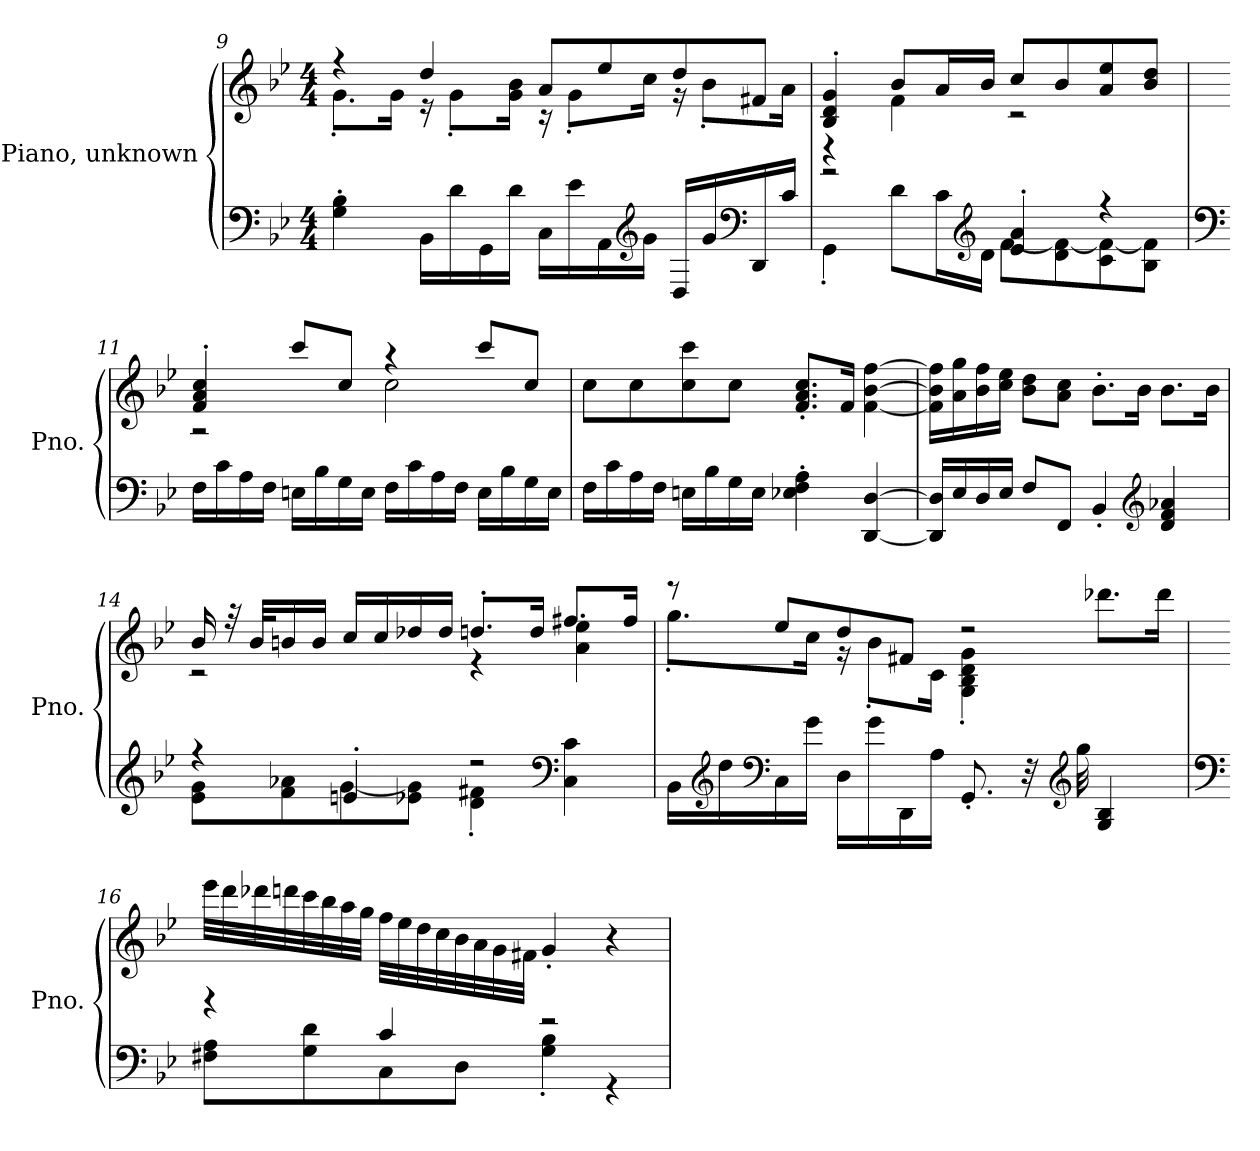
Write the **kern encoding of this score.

**kern	**kern
*part1	*part1
*staff2	*staff1
*I"Piano, unknown	*
*I'Pno.	*
!!LO:LB:g=z
*clefF4	*clefG2
*k[b-e-]	*k[b-e-]
*M4/4	*M4/4
=9	=9
*	*^
4G\' 4B-\'	4r	8.g'\L
.	.	16g\Jk
16BB-\LL	4dd/	16r
16d\	.	8g'\L
16GG\	.	.
16d\JJ	.	16g\ 16b-\Jk
16C\LL	8a/L	16r
16e-\	.	8g'\L
16AA\	8ee-/	.
*clefG2	*	*
16g\JJ	.	16cc\Jk
16D/LL	8dd/	16r
16g/	.	8b-'\L
*clefF4	*	*
16DD/	8f#X/J	.
16c/JJ	.	16a\Jk
=10	=10	=10
*^	*	*
2r	4GG'\	4B-/' 4d/' 4g/'	4r
.	8d\L	8b-/L	4f\
.	16c\L	16a/L	.
*clefG2	*	*	*
.	16d\JJ	16b-/JJ	.
4e-/' 4a/'	[8f\L	8cc/L	2r
.	8d\ 8f\_	8b-/	.
4r	8c\ 8f\_	8a/ 8ee-/	.
.	8B-\ 8f\]J	8b-/ 8dd/J	.
*v	*v	*	*
!!LO:LB:g=z	!!
=11	=11	=11
*clefF4	*	*
16F\LL	4f/' 4a/' 4cc/'	2r
16c\	.	.
16A\	.	.
16F\JJ	.	.
16En\LL	8ccc/L	.
16B-\	.	.
16G\	8cc/J	.
16E\JJ	.	.
16F\LL	4r	2cc\
16c\	.	.
16A\	.	.
16F\JJ	.	.
16E\LL	8ccc/L	.
16B-\	.	.
16G\	8cc/J	.
16E\JJ	.	.
*	*v	*v
=12	=12
16F\LL	8cc\L
16c\	.
16A\	8cc\
16F\JJ	.
16En\LL	8cc\ 8ccc\
16B-\	.
16G\	8cc\J
16E\JJ	.
4E-X\' 4F\' 4A\'	8.f/' 8.a/' 8.cc/'L
.	16f/Jk
[4DD/ [4D/	[4f\ [4b-\ [4ff\
=13	=13
16DD/] 16D/]LL	16f\] 16b-\] 16ff\]LL
16E-/	16a\ 16gg\
16D/	16b-\ 16ff\
16E-/JJ	16cc\ 16ee-\JJ
8F/L	8b-\ 8dd\L
8FF/J	8a\ 8cc\J
4BB-'/	8.b-'\L
.	16b-\Jk
*clefG2	*
4d/ 4f/ 4a-X/	8.b-\L
.	16b-\Jk
!!LO:PB:g=z
=14	=14
*^	*^
4r	8e-\ 8g\L	16b-/	2r
.	.	32r	.
.	.	32b-/KLL	.
.	8f\ 8a-X\	16bn/	.
.	.	16b/JJ	.
4en'/	[8g\	16cc/LL	.
.	.	16cc/	.
.	8e-X\ 8g\]J	16dd-X/	.
.	.	16dd-/JJ	.
2r	4d\' 4f#X\'	8.ddn'/L	4r
.	.	16dd/Jk	.
*clefF4	*	*	*
.	4C\ 4c\	8.ff#X/L	4a\ 4ee-\
.	.	16ff#/Jk	.
*v	*v	*	*
=15	=15	=15
16BB-\LL	8r	8.gg'\L
*clefG2	*	*
16dd\	.	.
*clefF4	*	*
16C\	8ee-/L	.
16g\JJ	.	16cc\Jk
16D\LL	8dd/	16r
16g\	.	8b-'\L
16DD\	8f#X/J	.
16A\JJ	.	16c\Jk
8.GG'/	2r	4G\' 4B-\' 4d\' 4g\'
32r	.	.
*clefG2	*	*
32gg\	.	.
4G/ 4B-/	.	8.ddd-X\L
.	.	16ddd-\Jk
*	*v	*v
!!LO:LB:g=z
=16	=16
*clefF4	*
*^	*
4r	8F#X\ 8A\L	32eee-\LLL
.	.	32ddd\
.	.	32ddd-X\
.	.	32dddn\
.	8G\ 8d\	32ccc\
.	.	32bb-\
.	.	32aa\
.	.	32gg\JJJ
4c/	8C\	32ff\LLL
.	.	32ee-\
.	.	32dd\
.	.	32cc\
.	8D\J	32b-\
.	.	32a\
.	.	32g\
.	.	32f#X\JJJ
2r	4G\' 4B-\'	4g'/
.	4r	4r
*v	*v	*
=	=
*-	*-
